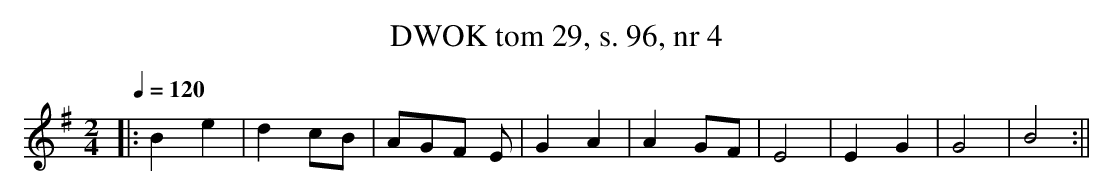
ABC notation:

X:1
T: DWOK tom 29, s. 96, nr 4
L:1/8
M:2/4
K:G
Q:1/4=120
|:B2e2|d2cB|AGF E|G2A2|A2GF|E4|E2G2|G4|B4:||
